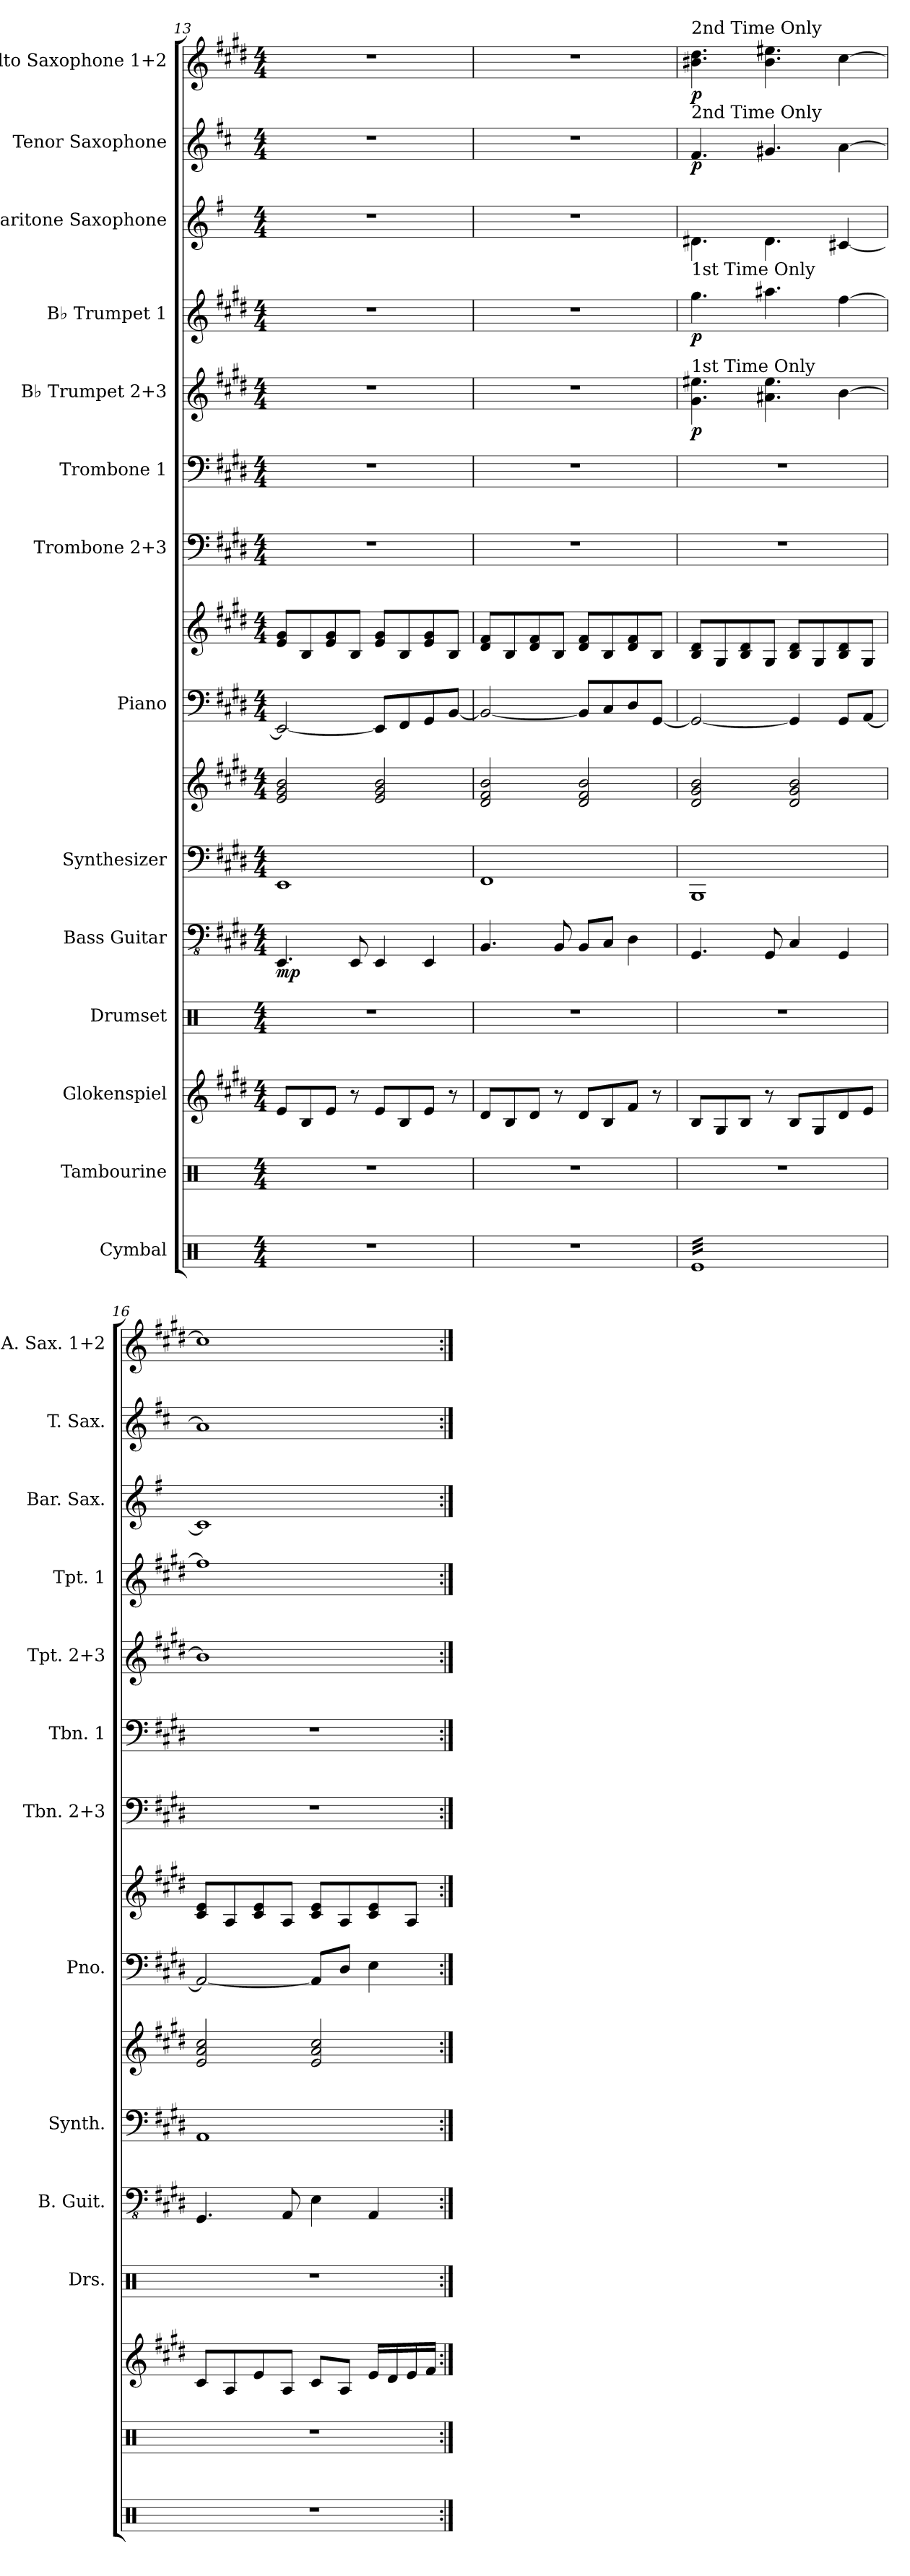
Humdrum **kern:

**kern	**kern	**kern	**kern	**kern	**dynam	**kern	**kern	**kern	**kern	**kern	**kern	**kern	**dynam	**kern	**dynam	**kern	**kern	**dynam	**kern	**dynam
*part14	*part13	*part12	*part11	*part10	*part10	*part9	*part9	*part8	*part8	*part7	*part6	*part5	*part5	*part4	*part4	*part3	*part2	*part2	*part1	*part1
*staff16	*staff15	*staff14	*staff13	*staff12	*staff12	*staff11	*staff10	*staff9	*staff8	*staff7	*staff6	*staff5	*staff5	*staff4	*staff4	*staff3	*staff2	*staff2	*staff1	*staff1
*I"Cymbal	*I"Tambourine	*I"Glokenspiel	*I"Drumset	*I"Bass Guitar	*	*I"Synthesizer	*	*I"Piano	*	*I"Trombone 2+3	*I"Trombone 1	*I"B♭ Trumpet 2+3	*	*I"B♭ Trumpet 1	*	*I"Baritone Saxophone	*I"Tenor Saxophone	*	*I"Alto Saxophone 1+2	*
*	*	*	*I'Drs.	*I'B. Guit.	*	*I'Synth.	*	*I'Pno.	*	*I'Tbn. 2+3	*I'Tbn. 1	*I'Tpt. 2+3	*	*I'Tpt. 1	*	*I'Bar. Sax.	*I'T. Sax.	*	*I'A. Sax. 1+2	*
!!LO:PB:g=z
*clefX	*clefX	*clefG2	*clefX	*clefFv4	*	*clefF4	*clefG2	*clefF4	*clefG2	*clefF4	*clefF4	*clefG2	*	*clefG2	*	*clefG2	*clefG2	*	*clefG2	*
*	*	*ITrd-14c-24	*	*	*	*	*	*	*	*	*	*ITrd1c2	*	*ITrd1c2	*	*ITrd12c21	*ITrd8c14	*	*ITrd5c9	*
*k[]	*k[]	*k[f#c#g#d#]	*k[]	*k[f#c#g#d#]	*	*k[f#c#g#d#]	*k[f#c#g#d#]	*k[f#c#g#d#]	*k[f#c#g#d#]	*k[f#c#g#d#]	*k[f#c#g#d#]	*k[f#c#]	*	*k[f#c#]	*	*k[f#]	*k[f#c#]	*	*k[f#]	*
*M4/4	*M4/4	*M4/4	*M4/4	*M4/4	*	*M4/4	*M4/4	*M4/4	*M4/4	*M4/4	*M4/4	*M4/4	*	*M4/4	*	*M4/4	*M4/4	*	*M4/4	*
=13	=13	=13	=13	=13	=13	=13	=13	=13	=13	=13	=13	=13	=13	=13	=13	=13	=13	=13	=13	=13
!	!	!	!	!	!LO:DY:b	!	!	!	!	!	!	!	!	!	!	!	!	!	!	!
1r	1r	8eee/L	1r	4.EEE/	mp	1EE	2e/ 2g#/ 2b/	2EE/_	8e/ 8g#/L	1r	1r	1r	.	1r	.	1r	1r	.	1r	.
.	.	8bb/	.	.	.	.	.	.	8B/	.	.	.	.	.	.	.	.	.	.	.
.	.	8eee/J	.	.	.	.	.	.	8e/ 8g#/	.	.	.	.	.	.	.	.	.	.	.
.	.	8r	.	8EEE/	.	.	.	.	8B/J	.	.	.	.	.	.	.	.	.	.	.
.	.	8eee/L	.	4EEE/	.	.	2e/ 2g#/ 2b/	8EE/L]	8e/ 8g#/L	.	.	.	.	.	.	.	.	.	.	.
.	.	8bb/	.	.	.	.	.	8FF#/	8B/	.	.	.	.	.	.	.	.	.	.	.
.	.	8eee/J	.	4EEE/	.	.	.	8GG#/	8e/ 8g#/	.	.	.	.	.	.	.	.	.	.	.
.	.	8r	.	.	.	.	.	[8BB/J	8B/J	.	.	.	.	.	.	.	.	.	.	.
=14	=14	=14	=14	=14	=14	=14	=14	=14	=14	=14	=14	=14	=14	=14	=14	=14	=14	=14	=14	=14
1r	1r	8ddd#/L	1r	4.BBB/	.	1FF#	2d#/ 2f#/ 2b/	2BB/_	8d#/ 8f#/L	1r	1r	1r	.	1r	.	1r	1r	.	1r	.
.	.	8bb/	.	.	.	.	.	.	8B/	.	.	.	.	.	.	.	.	.	.	.
.	.	8ddd#/J	.	.	.	.	.	.	8d#/ 8f#/	.	.	.	.	.	.	.	.	.	.	.
.	.	8r	.	8BBB/	.	.	.	.	8B/J	.	.	.	.	.	.	.	.	.	.	.
.	.	8ddd#/L	.	8BBB/L	.	.	2d#/ 2f#/ 2b/	8BB/L]	8d#/ 8f#/L	.	.	.	.	.	.	.	.	.	.	.
.	.	8bb/	.	8CC#/J	.	.	.	8C#/	8B/	.	.	.	.	.	.	.	.	.	.	.
.	.	8fff#/J	.	4DD#\	.	.	.	8D#/	8d#/ 8f#/	.	.	.	.	.	.	.	.	.	.	.
.	.	8r	.	.	.	.	.	[8GG#/J	8B/J	.	.	.	.	.	.	.	.	.	.	.
=15	=15	=15	=15	=15	=15	=15	=15	=15	=15	=15	=15	=15	=15	=15	=15	=15	=15	=15	=15	=15
!	!	!	!	!	!	!	!	!	!	!	!	!	!	!	!	!	!	!	!LO:TX:a:t=2nd Time Only	!
!	!	!	!	!	!	!	!	!	!	!	!	!	!	!	!	!	!LO:TX:a:t=2nd Time Only	!	!	!
!	!	!	!	!	!	!	!	!	!	!	!	!	!	!LO:TX:a:t=1st Time Only	!	!	!	!	!	!
!	!	!	!	!	!	!	!	!	!	!	!	!LO:TX:a:t=1st Time Only	!	!	!	!	!	!	!	!
!	!	!	!	!	!	!	!	!	!	!	!	!	!LO:DY:b	!	!LO:DY:b	!	!	!LO:DY:b	!	!LO:DY:b
*tremolo	*	*	*	*	*	*	*	*	*	*	*	*	*	*	*	*	*	*	*	*
32ReLLL	1r	8bb/L	1r	4.GGG#/	.	1BBB	2d#/ 2g#/ 2b/	2GG#/_	8B/ 8d#/L	1r	1r	4.f#\ 4.dd#X\	p	4.ff#\	p	4.D#X\	4.F#/	p	4.d#X\ 4.f#\	p
32Re	.	.	.	.	.	.	.	.	.	.	.	.	.	.	.	.	.	.	.	.
32Re	.	.	.	.	.	.	.	.	.	.	.	.	.	.	.	.	.	.	.	.
32Re	.	.	.	.	.	.	.	.	.	.	.	.	.	.	.	.	.	.	.	.
32Re	.	8gg#/	.	.	.	.	.	.	8G#/	.	.	.	.	.	.	.	.	.	.	.
32Re	.	.	.	.	.	.	.	.	.	.	.	.	.	.	.	.	.	.	.	.
32Re	.	.	.	.	.	.	.	.	.	.	.	.	.	.	.	.	.	.	.	.
32Re	.	.	.	.	.	.	.	.	.	.	.	.	.	.	.	.	.	.	.	.
32Re	.	8bb/J	.	.	.	.	.	.	8B/ 8d#/	.	.	.	.	.	.	.	.	.	.	.
32Re	.	.	.	.	.	.	.	.	.	.	.	.	.	.	.	.	.	.	.	.
32Re	.	.	.	.	.	.	.	.	.	.	.	.	.	.	.	.	.	.	.	.
32Re	.	.	.	.	.	.	.	.	.	.	.	.	.	.	.	.	.	.	.	.
32Re	.	8r	.	8GGG#/	.	.	.	.	8G#/J	.	.	4.g#X\ 4.dd#\	.	4.gg#X\	.	4.D#\	4.G#X/	.	4.d#\ 4.g#X\	.
32Re	.	.	.	.	.	.	.	.	.	.	.	.	.	.	.	.	.	.	.	.
32Re	.	.	.	.	.	.	.	.	.	.	.	.	.	.	.	.	.	.	.	.
32Re	.	.	.	.	.	.	.	.	.	.	.	.	.	.	.	.	.	.	.	.
32Re	.	8bb/L	.	4CC#/	.	.	2d#/ 2g#/ 2b/	4GG#/]	8B/ 8d#/L	.	.	.	.	.	.	.	.	.	.	.
32Re	.	.	.	.	.	.	.	.	.	.	.	.	.	.	.	.	.	.	.	.
32Re	.	.	.	.	.	.	.	.	.	.	.	.	.	.	.	.	.	.	.	.
32Re	.	.	.	.	.	.	.	.	.	.	.	.	.	.	.	.	.	.	.	.
32Re	.	8gg#/	.	.	.	.	.	.	8G#/	.	.	.	.	.	.	.	.	.	.	.
32Re	.	.	.	.	.	.	.	.	.	.	.	.	.	.	.	.	.	.	.	.
32Re	.	.	.	.	.	.	.	.	.	.	.	.	.	.	.	.	.	.	.	.
32Re	.	.	.	.	.	.	.	.	.	.	.	.	.	.	.	.	.	.	.	.
32Re	.	8ddd#/	.	4GGG#/	.	.	.	8GG#/L	8B/ 8d#/	.	.	[4a\	.	[4ee\	.	[4C#X/	[4A\	.	[4e\	.
32Re	.	.	.	.	.	.	.	.	.	.	.	.	.	.	.	.	.	.	.	.
32Re	.	.	.	.	.	.	.	.	.	.	.	.	.	.	.	.	.	.	.	.
32Re	.	.	.	.	.	.	.	.	.	.	.	.	.	.	.	.	.	.	.	.
32Re	.	8eee/J	.	.	.	.	.	[8AA/J	8G#/J	.	.	.	.	.	.	.	.	.	.	.
32Re	.	.	.	.	.	.	.	.	.	.	.	.	.	.	.	.	.	.	.	.
32Re	.	.	.	.	.	.	.	.	.	.	.	.	.	.	.	.	.	.	.	.
32ReJJJ	.	.	.	.	.	.	.	.	.	.	.	.	.	.	.	.	.	.	.	.
*Xtremolo	*	*	*	*	*	*	*	*	*	*	*	*	*	*	*	*	*	*	*	*
!!LO:PB:g=z
=16	=16	=16	=16	=16	=16	=16	=16	=16	=16	=16	=16	=16	=16	=16	=16	=16	=16	=16	=16	=16
1r	1r	8ccc#/L	1r	4.GGG#/	.	1AA	2e/ 2a/ 2cc#/	2AA/_	8c#/ 8e/L	1r	1r	1a]	.	1ee]	.	1C#]	1A]	.	1e]	.
.	.	8aa/	.	.	.	.	.	.	8A/	.	.	.	.	.	.	.	.	.	.	.
.	.	8eee/	.	.	.	.	.	.	8c#/ 8e/	.	.	.	.	.	.	.	.	.	.	.
.	.	8aa/J	.	8AAA/	.	.	.	.	8A/J	.	.	.	.	.	.	.	.	.	.	.
.	.	8ccc#/L	.	4EE\	.	.	2e/ 2a/ 2cc#/	8AA/L]	8c#/ 8e/L	.	.	.	.	.	.	.	.	.	.	.
.	.	8aa/J	.	.	.	.	.	8D#/J	8A/	.	.	.	.	.	.	.	.	.	.	.
.	.	16eee/LL	.	4AAA/	.	.	.	4E\	8c#/ 8e/	.	.	.	.	.	.	.	.	.	.	.
.	.	16ddd#/	.	.	.	.	.	.	.	.	.	.	.	.	.	.	.	.	.	.
.	.	16eee/	.	.	.	.	.	.	8A/J	.	.	.	.	.	.	.	.	.	.	.
.	.	16fff#/JJ	.	.	.	.	.	.	.	.	.	.	.	.	.	.	.	.	.	.
=:|!	=:|!	=:|!	=:|!	=:|!	=:|!	=:|!	=:|!	=:|!	=:|!	=:|!	=:|!	=:|!	=:|!	=:|!	=:|!	=:|!	=:|!	=:|!	=:|!	=:|!
*-	*-	*-	*-	*-	*-	*-	*-	*-	*-	*-	*-	*-	*-	*-	*-	*-	*-	*-	*-	*-
